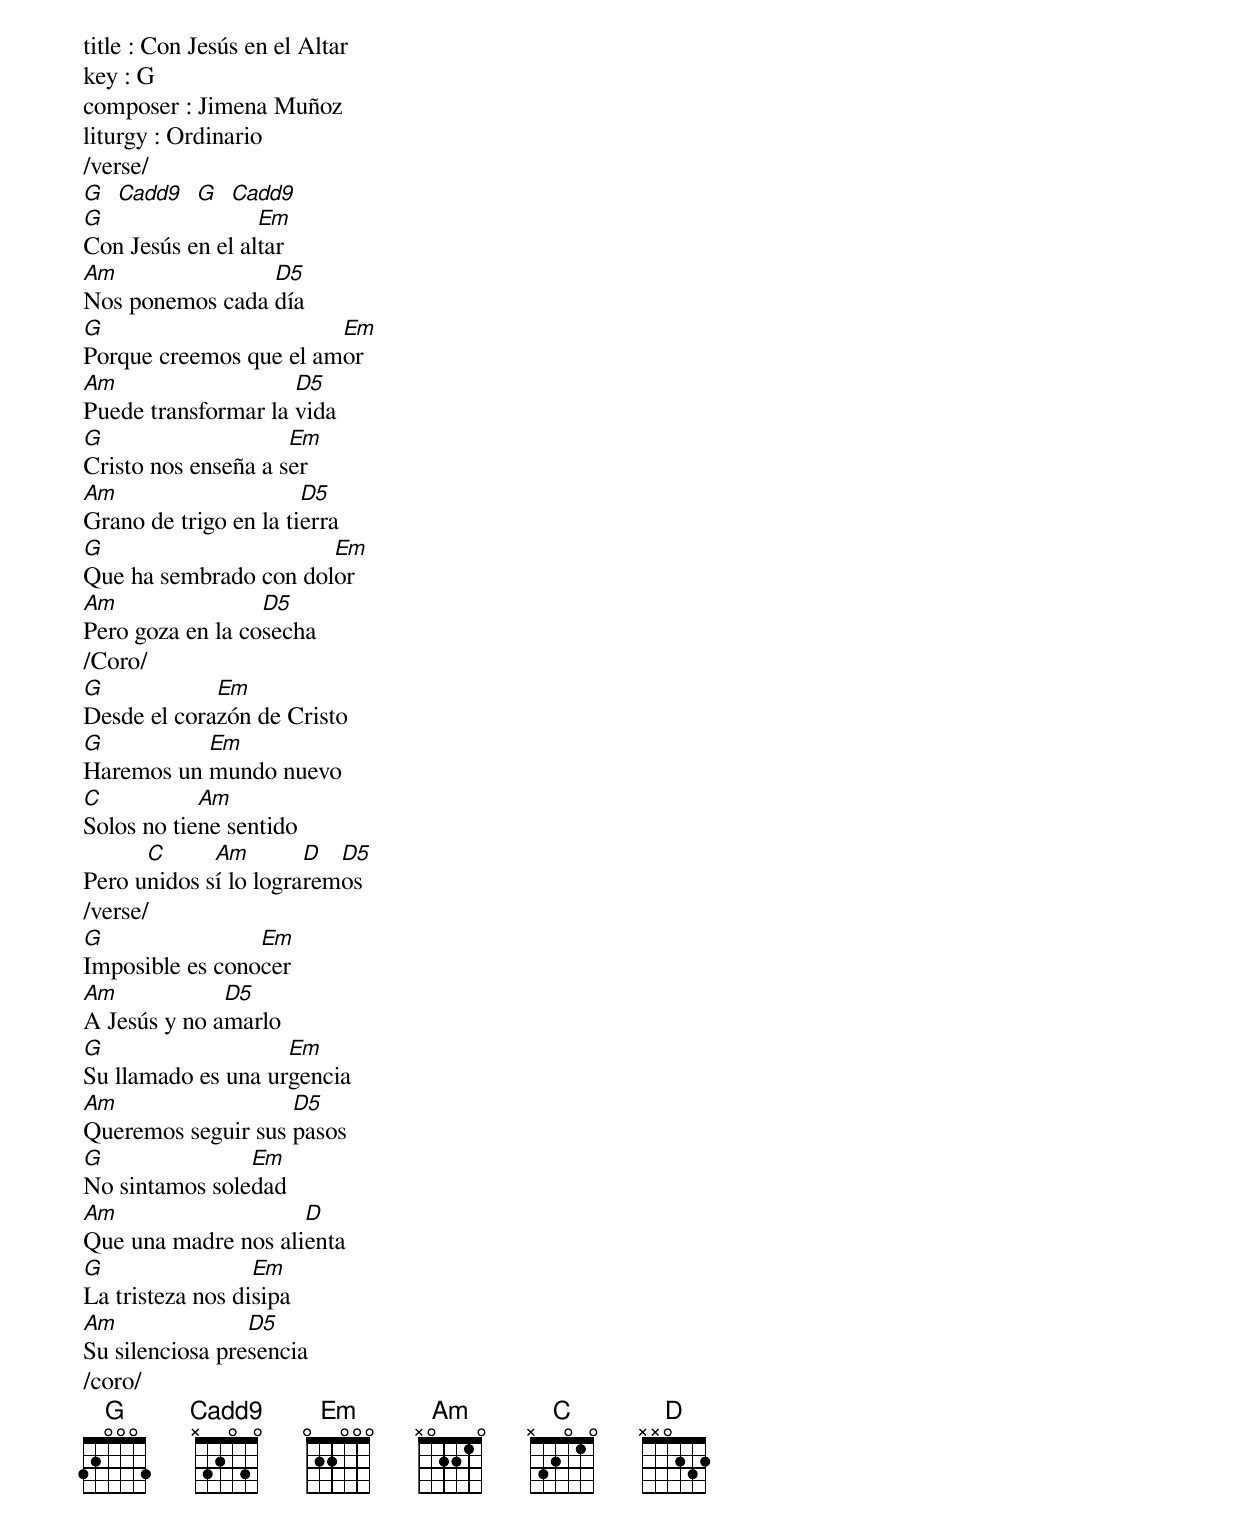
title : Con Jesús en el Altar
key : G
composer : Jimena Muñoz
liturgy : Ordinario
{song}
/verse/
[G]  [Cadd9]  [G]  [Cadd9]
[G]Con Jesús en el al[Em]tar
[Am]Nos ponemos cada [D5]día
[G]Porque creemos que el am[Em]or
[Am]Puede transformar la [D5]vida
[G]Cristo nos enseña a s[Em]er
[Am]Grano de trigo en la ti[D5]erra
[G]Que ha sembrado con dol[Em]or
[Am]Pero goza en la co[D5]secha
/Coro/
[G]Desde el cora[Em]zón de Cristo
[G]Haremos un [Em]mundo nuevo
[C]Solos no tie[Am]ne sentido
Pero u[C]nidos s[Am]í lo logra[D]rem[D5]os
/verse/
[G]Imposible es cono[Em]cer
[Am]A Jesús y no a[D5]marlo
[G]Su llamado es una ur[Em]gencia
[Am]Queremos seguir sus [D5]pasos
[G]No sintamos sole[Em]dad
[Am]Que una madre nos ali[D]enta
[G]La tristeza nos di[Em]sipa
[Am]Su silenciosa pre[D5]sencia
/coro/
